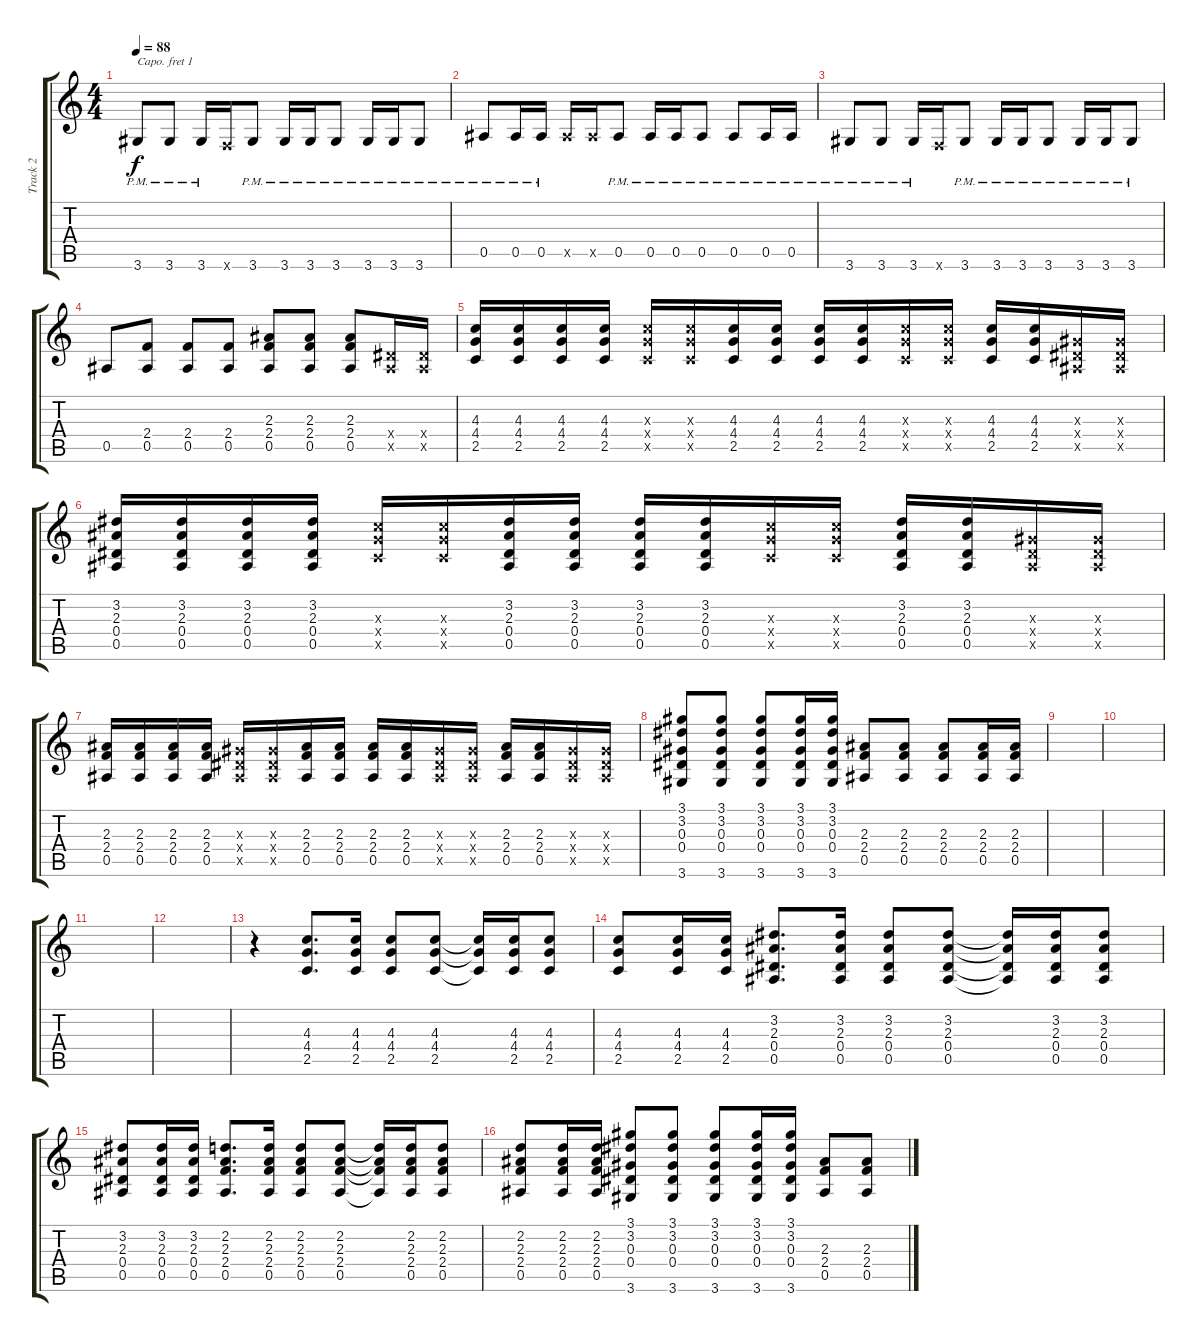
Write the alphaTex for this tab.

\track ("Track 2" "Track 2") {instrument acousticguitarsteel}
\staff {score tabs}
\capo 1
\tuning (E4 B3 G3 D3 A2 E2) {hide}
\ts (4 4)
\tempo 88
\clef g2
\ks c
3.6{pm}.8{dy f} 3.6{pm}.8 3.6{pm}.16 0.6{x}.16 3.6{pm}.8 3.6{pm}.16 3.6{pm}.16 3.6{pm}.8 3.6{pm}.16 3.6{pm}.16 3.6{pm}.8 |
0.5{pm}.8 0.5{pm}.16 0.5{pm}.16 0.5{x}.16 0.5{x}.16 0.5{pm}.8 0.5{pm}.16 0.5{pm}.16 0.5{pm}.8 0.5{pm}.8 0.5{pm}.16 0.5{pm}.16 |
3.6{pm}.8 3.6{pm}.8 3.6{pm}.16 0.6{x}.16 3.6{pm}.8 3.6{pm}.16 3.6{pm}.16 3.6{pm}.8 3.6{pm}.16 3.6{pm}.16 3.6{pm}.8 |
0.5.8 (2.4 0.5).8 (2.4 0.5).8 (2.4 0.5).8 (2.3 2.4 0.5).8 (2.3 2.4 0.5).8 (2.3 2.4 0.5).8 (0.4{x} 0.5{x}).16 (0.4{x} 0.5{x}).16 |
(4.3 4.4 2.5).16 (4.3 4.4 2.5).16 (4.3 4.4 2.5).16 (4.3 4.4 2.5).16 (4.3{x} 4.4{x} 2.5{x}).16 (4.3{x} 4.4{x} 2.5{x}).16 (4.3 4.4 2.5).16 (4.3 4.4 2.5).16 (4.3 4.4 2.5).16 (4.3 4.4 2.5).16 (4.3{x} 4.4{x} 2.5{x}).16 (4.3{x} 4.4{x} 2.5{x}).16 (4.3 4.4 2.5).16 (4.3 4.4 2.5).16 (0.3{x} 0.4{x} 0.5{x}).16 (0.3{x} 0.4{x} 0.5{x}).16 |
(3.2 2.3 0.4 0.5).16 (3.2 2.3 0.4 0.5).16 (3.2 2.3 0.4 0.5).16 (3.2 2.3 0.4 0.5).16 (4.3{x} 4.4{x} 2.5{x}).16 (4.3{x} 4.4{x} 2.5{x}).16 (3.2 2.3 0.4 0.5).16 (3.2 2.3 0.4 0.5).16 (3.2 2.3 0.4 0.5).16 (3.2 2.3 0.4 0.5).16 (4.3{x} 4.4{x} 2.5{x}).16 (4.3{x} 4.4{x} 2.5{x}).16 (3.2 2.3 0.4 0.5).16 (3.2 2.3 0.4 0.5).16 (0.3{x} 0.4{x} 0.5{x}).16 (0.3{x} 0.4{x} 0.5{x}).16 |
(2.3 2.4 0.5).16 (2.3 2.4 0.5).16 (2.3 2.4 0.5).16 (2.3 2.4 0.5).16 (0.3{x} 0.4{x} 0.5{x}).16 (0.3{x} 0.4{x} 0.5{x}).16 (2.3 2.4 0.5).16 (2.3 2.4 0.5).16 (2.3 2.4 0.5).16 (2.3 2.4 0.5).16 (0.3{x} 0.4{x} 0.5{x}).16 (0.3{x} 0.4{x} 0.5{x}).16 (2.3 2.4 0.5).16 (2.3 2.4 0.5).16 (0.3{x} 0.4{x} 0.5{x}).16 (0.3{x} 0.4{x} 0.5{x}).16 |
(3.1 3.2 0.3 0.4 3.6).8 (3.1 3.2 0.3 0.4 3.6).8 (3.1 3.2 0.3 0.4 3.6).8 (3.1 3.2 0.3 0.4 3.6).16 (3.1 3.2 0.3 0.4 3.6).16 (2.3 2.4 0.5).8 (2.3 2.4 0.5).8 (2.3 2.4 0.5).8 (2.3 2.4 0.5).16 (2.3 2.4 0.5).16 |
|
|
|
|
r.4 (4.3 4.4 2.5).8{d} (4.3 4.4 2.5).16 (4.3 4.4 2.5).8 (4.3 4.4 2.5).8 (4.3{t} 4.4{t} 2.5{t}).16 (4.3 4.4 2.5).16 (4.3 4.4 2.5).8 |
(4.3 4.4 2.5).8 (4.3 4.4 2.5).16 (4.3 4.4 2.5).16 (3.2 2.3 0.4 0.5).8{d} (3.2 2.3 0.4 0.5).16 (3.2 2.3 0.4 0.5).8 (3.2 2.3 0.4 0.5).8 (3.2{t} 2.3{t} 0.4{t} 0.5{t}).16 (3.2 2.3 0.4 0.5).16 (3.2 2.3 0.4 0.5).8 |
(3.2 2.3 0.4 0.5).8 (3.2 2.3 0.4 0.5).16 (3.2 2.3 0.4 0.5).16 (2.2 2.3 2.4 0.5).8{d} (2.2 2.3 2.4 0.5).16 (2.2 2.3 2.4 0.5).8 (2.2 2.3 2.4 0.5).8 (2.2{t} 2.3{t} 2.4{t} 0.5{t}).16 (2.2 2.3 2.4 0.5).16 (2.2 2.3 2.4 0.5).8 |
(2.2 2.3 2.4 0.5).8 (2.2 2.3 2.4 0.5).16 (2.2 2.3 2.4 0.5).16 (3.1 3.2 0.3 0.4 3.6).8 (3.1 3.2 0.3 0.4 3.6).8 (3.1 3.2 0.3 0.4 3.6).8 (3.1 3.2 0.3 0.4 3.6).16 (3.1 3.2 0.3 0.4 3.6).16 (2.3 2.4 0.5).8 (2.3 2.4 0.5).8
